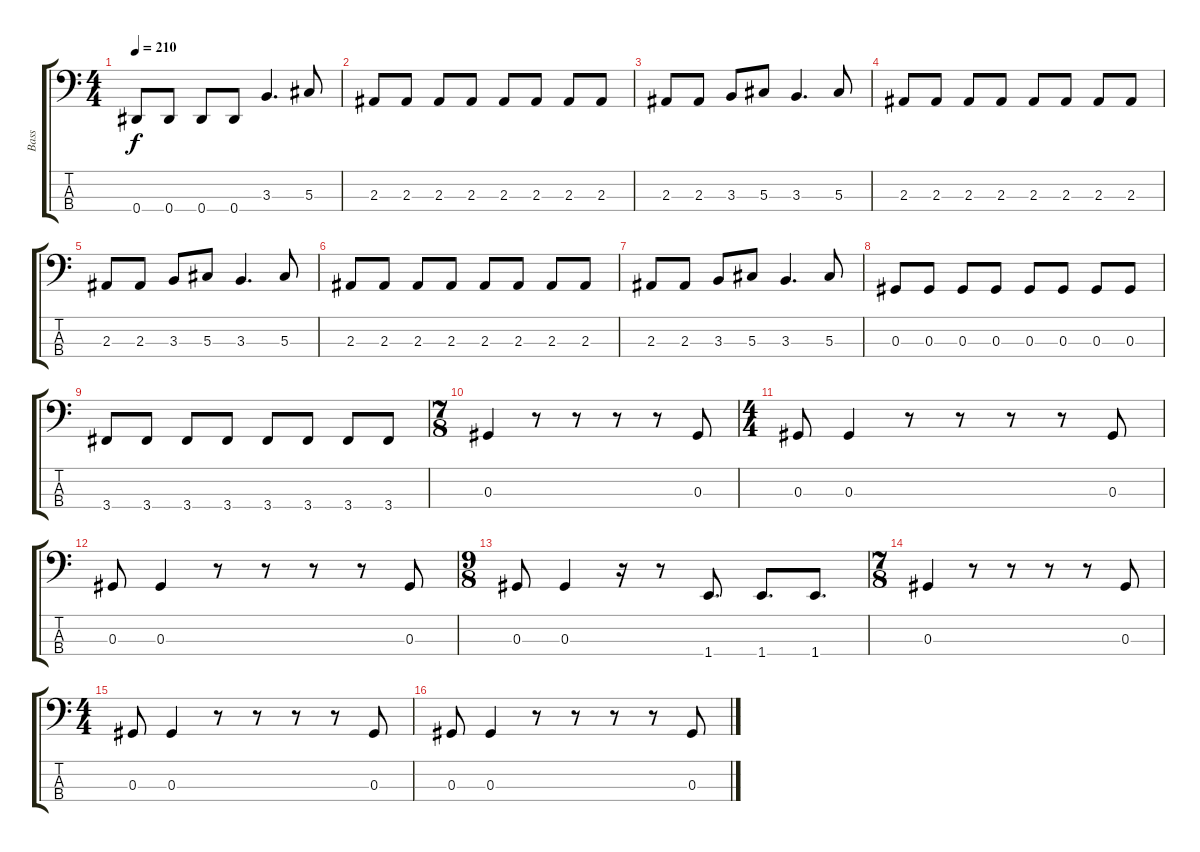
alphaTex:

\track ("Bass" "Bass") {instrument electricbassfinger}
\staff {score tabs}
\tuning (Gb2 Db2 Ab1 Eb1) {hide}
\ts (4 4)
\tempo 210
\clef f4
\ks c
0.4.8{dy f} 0.4.8 0.4.8 0.4.8 3.3.4{d} 5.3.8 |
2.3.8 2.3.8 2.3.8 2.3.8 2.3.8 2.3.8 2.3.8 2.3.8 |
2.3.8 2.3.8 3.3.8 5.3.8 3.3.4{d} 5.3.8 |
2.3.8 2.3.8 2.3.8 2.3.8 2.3.8 2.3.8 2.3.8 2.3.8 |
2.3.8 2.3.8 3.3.8 5.3.8 3.3.4{d} 5.3.8 |
2.3.8 2.3.8 2.3.8 2.3.8 2.3.8 2.3.8 2.3.8 2.3.8 |
2.3.8 2.3.8 3.3.8 5.3.8 3.3.4{d} 5.3.8 |
0.3.8 0.3.8 0.3.8 0.3.8 0.3.8 0.3.8 0.3.8 0.3.8 |
3.4.8 3.4.8 3.4.8 3.4.8 3.4.8 3.4.8 3.4.8 3.4.8 |
\ts (7 8)
0.3.4 r.8 r.8 r.8 r.8 0.3.8 |
\ts (4 4)
0.3.8 0.3.4 r.8 r.8 r.8 r.8 0.3.8 |
0.3.8 0.3.4 r.8 r.8 r.8 r.8 0.3.8 |
\ts (9 8)
0.3.8 0.3.4 r.16 r.8 1.4.8{d} 1.4.8{d} 1.4.8{d} |
\ts (7 8)
0.3.4 r.8 r.8 r.8 r.8 0.3.8 |
\ts (4 4)
0.3.8 0.3.4 r.8 r.8 r.8 r.8 0.3.8 |
0.3.8 0.3.4 r.8 r.8 r.8 r.8 0.3.8
